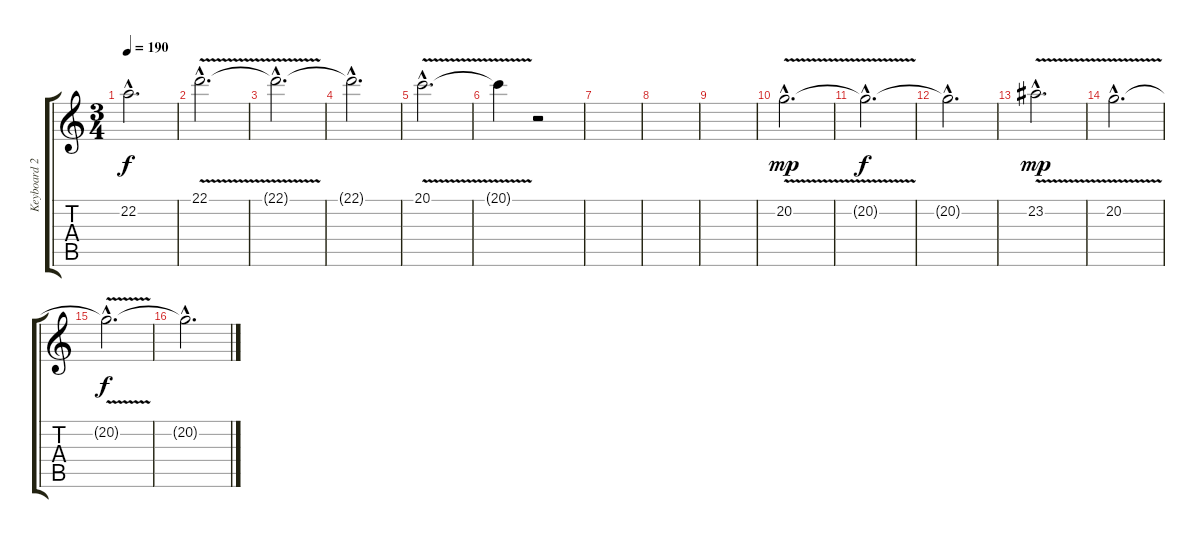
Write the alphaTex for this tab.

\track ("Keyboard 2" "Keyboard 2") {instrument dulcimer}
\staff {score tabs}
\tuning (E4 B3 G3 D3 A2 E2) {hide}
\ts (3 4)
\tempo 190
\clef g2
\ks c
22.2{hac t}.2{d dy f} |
22.1{v hac}.2{d instrument stringensemble1} |
22.1{hac t}.2{d} |
22.1{hac t}.2{d} |
20.1{v hac}.2{d} |
20.1{t}.4 r.2 |
|
|
|
20.2{v hac}.2{d dy mp instrument stringensemble1} |
20.2{hac t}.2{d dy f} |
20.2{hac t}.2{d} |
23.2{v hac}.2{d dy mp} |
20.2{v hac}.2{d} |
20.2{hac t}.2{d dy f} |
20.2{hac t}.2{d}
